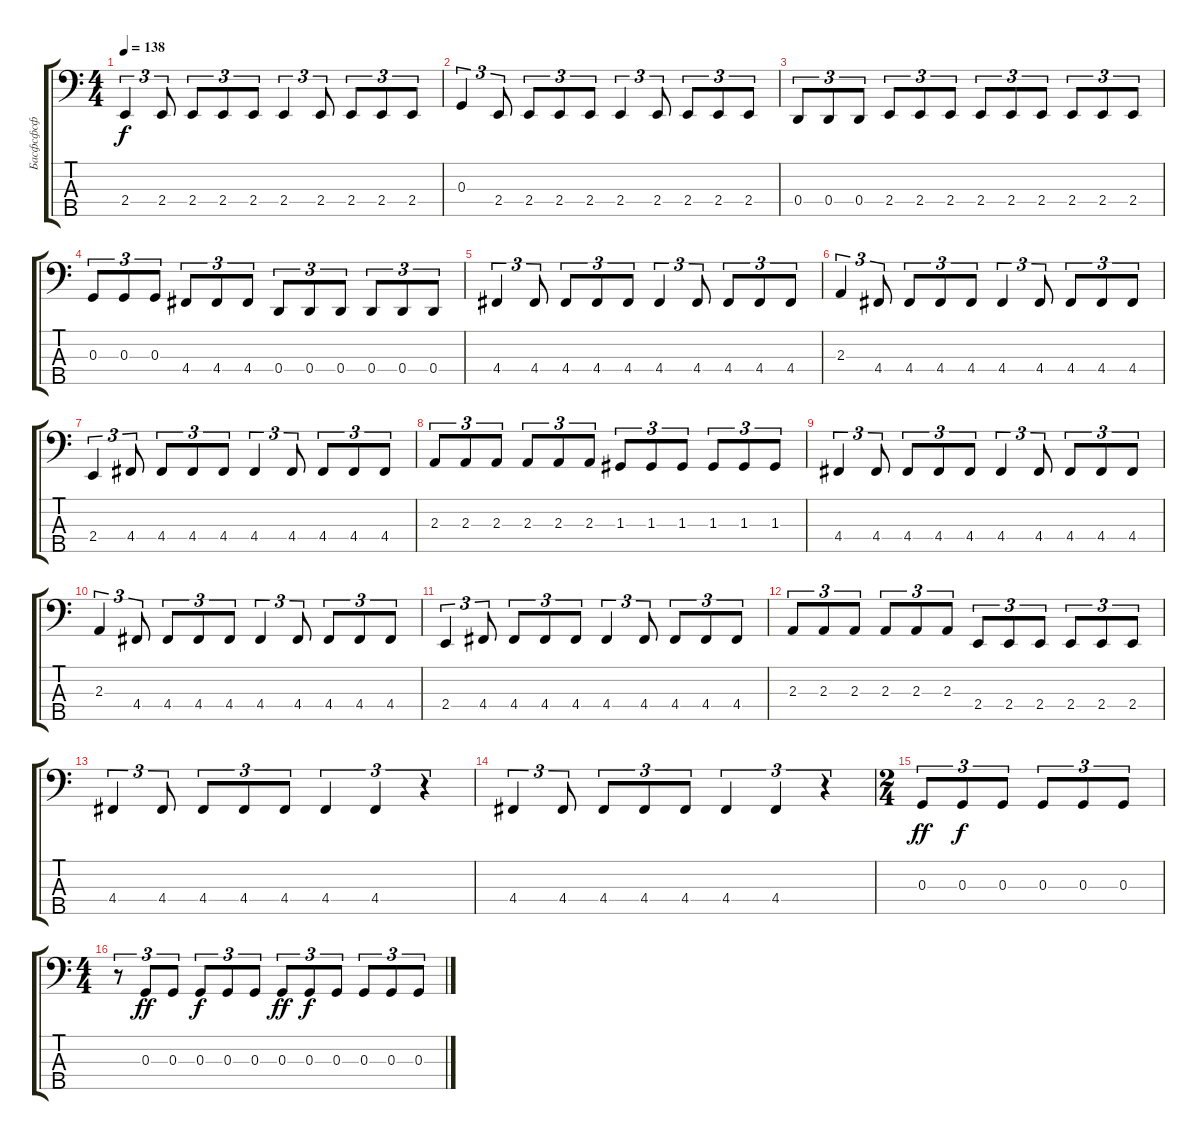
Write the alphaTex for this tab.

\track ("Басфсфсф" "Басфсфсф") {instrument synthbass2}
\staff {score tabs}
\tuning (F2 C2 G1 D1 A0) {hide}
\ts (4 4)
\tempo 138
\clef f4
\ks c
2.4.4{tu (3 2) dy f} 2.4.8{tu (3 2)} 2.4.8{tu (3 2)} 2.4.8{tu (3 2)} 2.4.8{tu (3 2)} 2.4.4{tu (3 2)} 2.4.8{tu (3 2)} 2.4.8{tu (3 2)} 2.4.8{tu (3 2)} 2.4.8{tu (3 2)} |
0.3.4{tu (3 2)} 2.4.8{tu (3 2)} 2.4.8{tu (3 2)} 2.4.8{tu (3 2)} 2.4.8{tu (3 2)} 2.4.4{tu (3 2)} 2.4.8{tu (3 2)} 2.4.8{tu (3 2)} 2.4.8{tu (3 2)} 2.4.8{tu (3 2)} |
0.4.8{tu (3 2)} 0.4.8{tu (3 2)} 0.4.8{tu (3 2)} 2.4.8{tu (3 2)} 2.4.8{tu (3 2)} 2.4.8{tu (3 2)} 2.4.8{tu (3 2)} 2.4.8{tu (3 2)} 2.4.8{tu (3 2)} 2.4.8{tu (3 2)} 2.4.8{tu (3 2)} 2.4.8{tu (3 2)} |
0.3.8{tu (3 2)} 0.3.8{tu (3 2)} 0.3.8{tu (3 2)} 4.4.8{tu (3 2)} 4.4.8{tu (3 2)} 4.4.8{tu (3 2)} 0.4.8{tu (3 2)} 0.4.8{tu (3 2)} 0.4.8{tu (3 2)} 0.4.8{tu (3 2)} 0.4.8{tu (3 2)} 0.4.8{tu (3 2)} |
4.4.4{tu (3 2)} 4.4.8{tu (3 2)} 4.4.8{tu (3 2)} 4.4.8{tu (3 2)} 4.4.8{tu (3 2)} 4.4.4{tu (3 2)} 4.4.8{tu (3 2)} 4.4.8{tu (3 2)} 4.4.8{tu (3 2)} 4.4.8{tu (3 2)} |
2.3.4{tu (3 2)} 4.4.8{tu (3 2)} 4.4.8{tu (3 2)} 4.4.8{tu (3 2)} 4.4.8{tu (3 2)} 4.4.4{tu (3 2)} 4.4.8{tu (3 2)} 4.4.8{tu (3 2)} 4.4.8{tu (3 2)} 4.4.8{tu (3 2)} |
2.4.4{tu (3 2)} 4.4.8{tu (3 2)} 4.4.8{tu (3 2)} 4.4.8{tu (3 2)} 4.4.8{tu (3 2)} 4.4.4{tu (3 2)} 4.4.8{tu (3 2)} 4.4.8{tu (3 2)} 4.4.8{tu (3 2)} 4.4.8{tu (3 2)} |
2.3.8{tu (3 2)} 2.3.8{tu (3 2)} 2.3.8{tu (3 2)} 2.3.8{tu (3 2)} 2.3.8{tu (3 2)} 2.3.8{tu (3 2)} 1.3.8{tu (3 2)} 1.3.8{tu (3 2)} 1.3.8{tu (3 2)} 1.3.8{tu (3 2)} 1.3.8{tu (3 2)} 1.3.8{tu (3 2)} |
4.4.4{tu (3 2)} 4.4.8{tu (3 2)} 4.4.8{tu (3 2)} 4.4.8{tu (3 2)} 4.4.8{tu (3 2)} 4.4.4{tu (3 2)} 4.4.8{tu (3 2)} 4.4.8{tu (3 2)} 4.4.8{tu (3 2)} 4.4.8{tu (3 2)} |
2.3.4{tu (3 2)} 4.4.8{tu (3 2)} 4.4.8{tu (3 2)} 4.4.8{tu (3 2)} 4.4.8{tu (3 2)} 4.4.4{tu (3 2)} 4.4.8{tu (3 2)} 4.4.8{tu (3 2)} 4.4.8{tu (3 2)} 4.4.8{tu (3 2)} |
2.4.4{tu (3 2)} 4.4.8{tu (3 2)} 4.4.8{tu (3 2)} 4.4.8{tu (3 2)} 4.4.8{tu (3 2)} 4.4.4{tu (3 2)} 4.4.8{tu (3 2)} 4.4.8{tu (3 2)} 4.4.8{tu (3 2)} 4.4.8{tu (3 2)} |
2.3.8{tu (3 2)} 2.3.8{tu (3 2)} 2.3.8{tu (3 2)} 2.3.8{tu (3 2)} 2.3.8{tu (3 2)} 2.3.8{tu (3 2)} 2.4.8{tu (3 2)} 2.4.8{tu (3 2)} 2.4.8{tu (3 2)} 2.4.8{tu (3 2)} 2.4.8{tu (3 2)} 2.4.8{tu (3 2)} |
4.4.4{tu (3 2)} 4.4.8{tu (3 2)} 4.4.8{tu (3 2)} 4.4.8{tu (3 2)} 4.4.8{tu (3 2)} 4.4.4{tu (3 2)} 4.4.4{tu (3 2)} r.4{tu (3 2)} |
4.4.4{tu (3 2)} 4.4.8{tu (3 2)} 4.4.8{tu (3 2)} 4.4.8{tu (3 2)} 4.4.8{tu (3 2)} 4.4.4{tu (3 2)} 4.4.4{tu (3 2)} r.4{tu (3 2)} |
\ts (2 4)
0.3.8{tu (3 2) dy ff} 0.3.8{tu (3 2) dy f} 0.3.8{tu (3 2)} 0.3.8{tu (3 2)} 0.3.8{tu (3 2)} 0.3.8{tu (3 2)} |
\ts (4 4)
r.8{tu (3 2)} 0.3.8{tu (3 2) dy ff} 0.3.8{tu (3 2)} 0.3.8{tu (3 2) dy f} 0.3.8{tu (3 2)} 0.3.8{tu (3 2)} 0.3.8{tu (3 2) dy ff} 0.3.8{tu (3 2) dy f} 0.3.8{tu (3 2)} 0.3.8{tu (3 2)} 0.3.8{tu (3 2)} 0.3.8{tu (3 2)}
